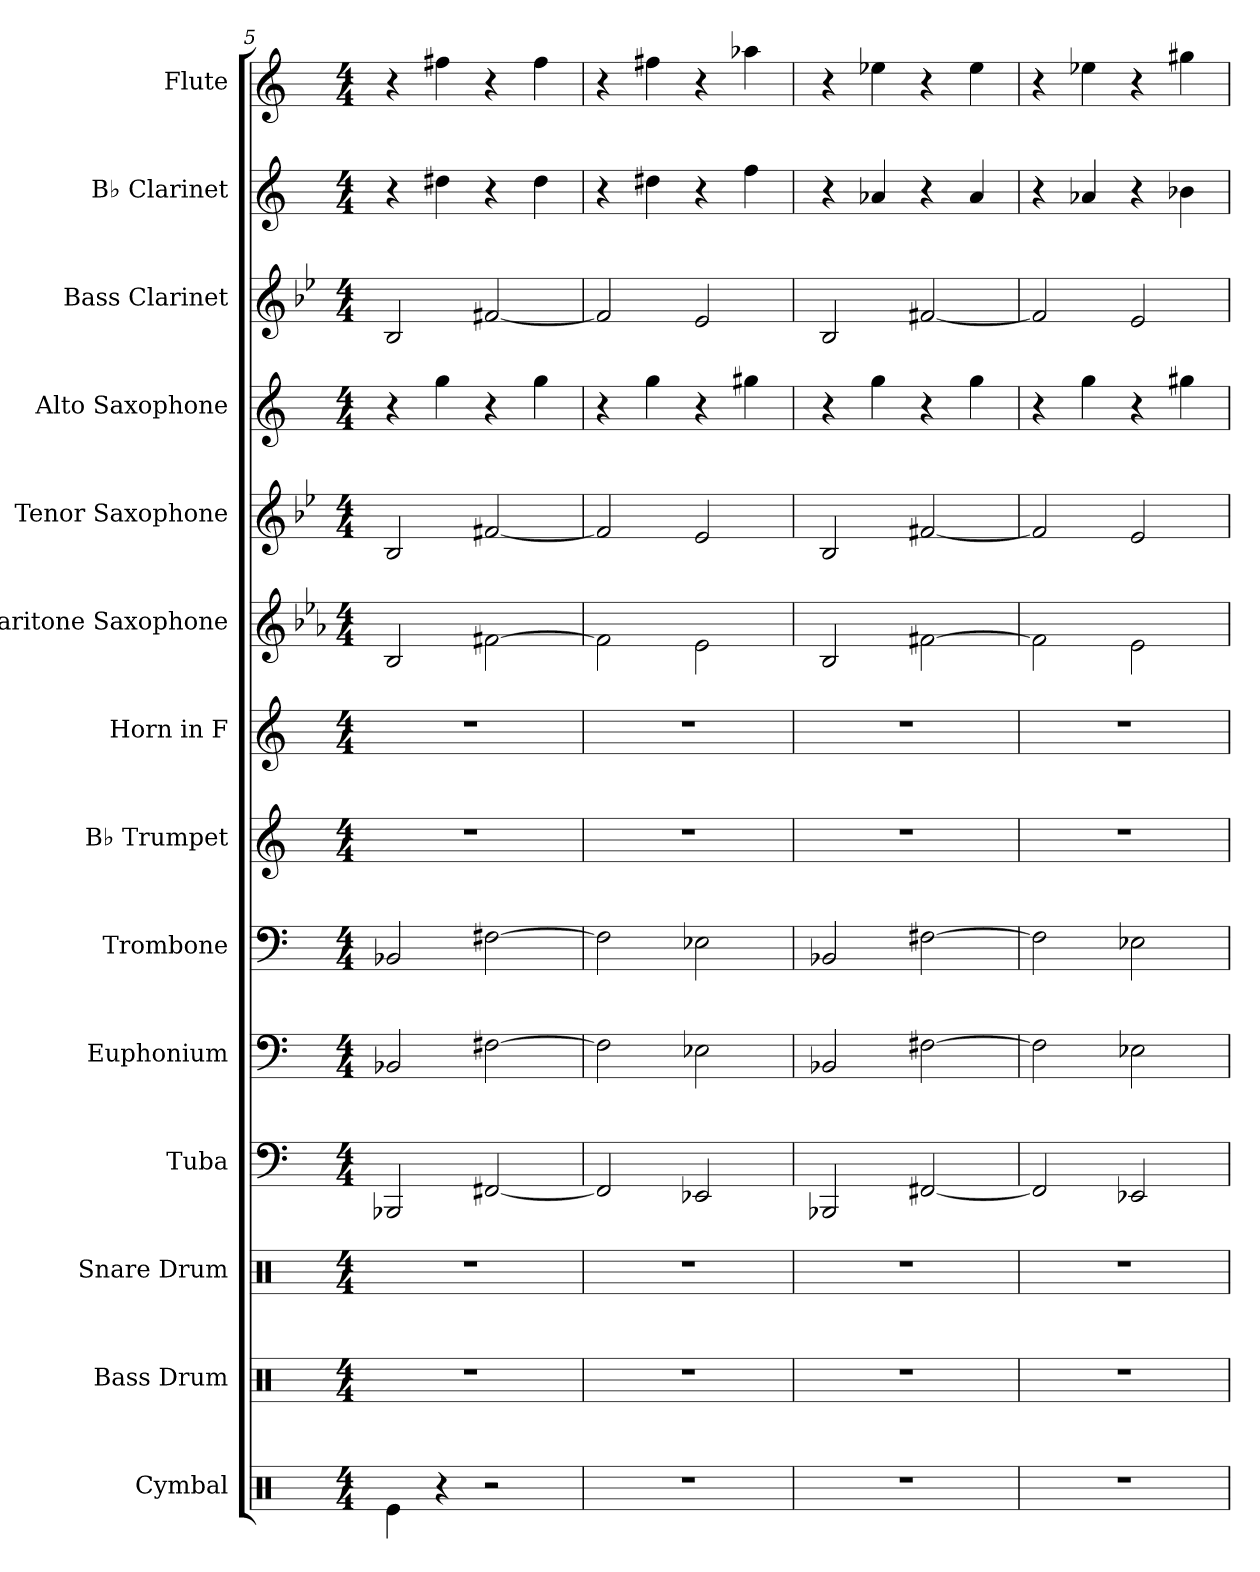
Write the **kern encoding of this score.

**kern	**kern	**kern	**kern	**kern	**kern	**kern	**kern	**kern	**kern	**kern	**kern	**kern	**kern
*part14	*part13	*part12	*part11	*part10	*part9	*part8	*part7	*part6	*part5	*part4	*part3	*part2	*part1
*staff14	*staff13	*staff12	*staff11	*staff10	*staff9	*staff8	*staff7	*staff6	*staff5	*staff4	*staff3	*staff2	*staff1
*I"Cymbal	*I"Bass Drum	*I"Snare Drum	*I"Tuba	*I"Euphonium	*I"Trombone	*I"B♭ Trumpet	*I"Horn in F	*I"Baritone Saxophone	*I"Tenor Saxophone	*I"Alto Saxophone	*I"Bass Clarinet	*I"B♭ Clarinet	*I"Flute
*I'Cym.	*I'B. Dr.	*I'Sn. Dr.	*I'Tba.	*I'Euph.	*I'Tbn.	*I'B♭ Tpt.	*	*I'Bar. Sax.	*I'T. Sax.	*I'A. Sax.	*I'B. Cl.	*I'B♭ Cl.	*I'Fl.
*clefX	*clefX	*clefX	*clefF4	*clefF4	*clefF4	*clefG2	*clefG2	*clefG2	*clefG2	*clefG2	*clefG2	*clefG2	*clefG2
*	*	*	*	*	*	*ITrd1c2	*ITrd4c7	*ITrd12c21	*ITrd8c14	*ITrd5c9	*ITrd8c14	*ITrd1c2	*
*k[]	*k[]	*k[]	*k[]	*k[]	*k[]	*k[b-e-]	*k[b-]	*k[b-e-a-]	*k[b-e-]	*k[b-e-a-]	*k[b-e-]	*k[b-e-]	*k[]
*M4/4	*M4/4	*M4/4	*M4/4	*M4/4	*M4/4	*M4/4	*M4/4	*M4/4	*M4/4	*M4/4	*M4/4	*M4/4	*M4/4
=5	=5	=5	=5	=5	=5	=5	=5	=5	=5	=5	=5	=5	=5
4Re\	1r	1r	2BBB-X/	2BB-X/	2BB-X/	1r	1r	2BB-/	2BB-/	4r	2BB-/	4r	4r
4r	.	.	.	.	.	.	.	.	.	4b-\	.	4cc#X\	4ff#X\
2r	.	.	[2FF#X/	[2F#X\	[2F#X\	.	.	[2F#X\	[2F#X/	4r	[2F#X/	4r	4r
.	.	.	.	.	.	.	.	.	.	4b-\	.	4cc#\	4ff#\
!!LO:PB:g=z
=6	=6	=6	=6	=6	=6	=6	=6	=6	=6	=6	=6	=6	=6
1r	1r	1r	2FF#/]	2F#\]	2F#\]	1r	1r	2F#\]	2F#/]	4r	2F#/]	4r	4r
.	.	.	.	.	.	.	.	.	.	4b-\	.	4cc#X\	4ff#X\
.	.	.	2EE-X/	2E-X\	2E-X\	.	.	2E-\	2E-/	4r	2E-/	4r	4r
.	.	.	.	.	.	.	.	.	.	4bn\	.	4ee-\	4aa-X\
=7	=7	=7	=7	=7	=7	=7	=7	=7	=7	=7	=7	=7	=7
1r	1r	1r	2BBB-X/	2BB-X/	2BB-X/	1r	1r	2BB-/	2BB-/	4r	2BB-/	4r	4r
.	.	.	.	.	.	.	.	.	.	4b-\	.	4g-X/	4ee-X\
.	.	.	[2FF#X/	[2F#X\	[2F#X\	.	.	[2F#X\	[2F#X/	4r	[2F#X/	4r	4r
.	.	.	.	.	.	.	.	.	.	4b-\	.	4g-/	4ee-\
=8	=8	=8	=8	=8	=8	=8	=8	=8	=8	=8	=8	=8	=8
1r	1r	1r	2FF#/]	2F#\]	2F#\]	1r	1r	2F#\]	2F#/]	4r	2F#/]	4r	4r
.	.	.	.	.	.	.	.	.	.	4b-\	.	4g-X/	4ee-X\
.	.	.	2EE-X/	2E-X\	2E-X\	.	.	2E-\	2E-/	4r	2E-/	4r	4r
.	.	.	.	.	.	.	.	.	.	4bn\	.	4a-X\	4gg#X\
=	=	=	=	=	=	=	=	=	=	=	=	=	=
*-	*-	*-	*-	*-	*-	*-	*-	*-	*-	*-	*-	*-	*-
